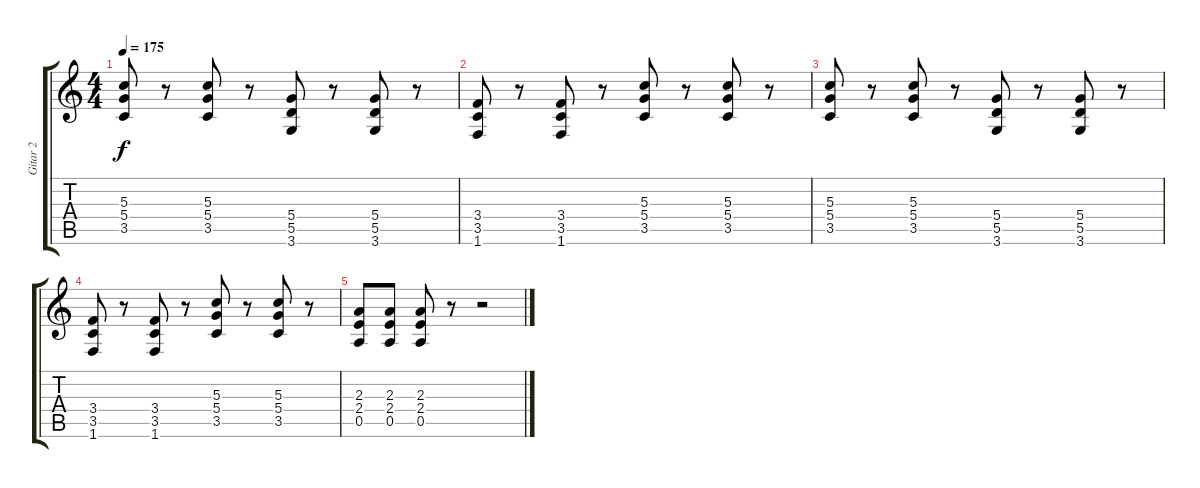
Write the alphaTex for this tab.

\track ("Gitar 2" "Gitar 2") {instrument distortionguitar}
\staff {score tabs}
\tuning (E4 B3 G3 D3 A2 E2) {hide}
\ts (4 4)
\tempo 175
\clef g2
\ks c
(5.3 5.4 3.5).8{dy f} r.8 (5.3 5.4 3.5).8 r.8 (5.4 5.5 3.6).8 r.8 (5.4 5.5 3.6).8 r.8 |
(3.4 3.5 1.6).8 r.8 (3.4 3.5 1.6).8 r.8 (5.3 5.4 3.5).8 r.8 (5.3 5.4 3.5).8 r.8 |
(5.3 5.4 3.5).8 r.8 (5.3 5.4 3.5).8 r.8 (5.4 5.5 3.6).8 r.8 (5.4 5.5 3.6).8 r.8 |
(3.4 3.5 1.6).8 r.8 (3.4 3.5 1.6).8 r.8 (5.3 5.4 3.5).8 r.8 (5.3 5.4 3.5).8 r.8 |
(2.3 2.4 0.5).8 (2.3 2.4 0.5).8 (2.3 2.4 0.5).8 r.8 r.2
